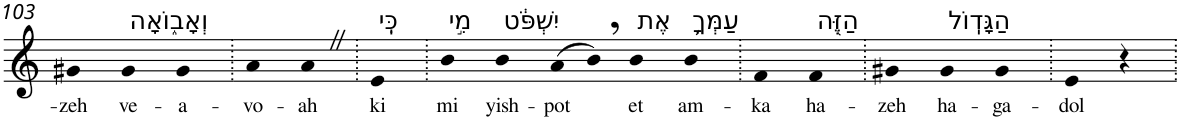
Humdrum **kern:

**kern	**text
*part1	*part1
*staff1	*staff1
*I"Piano	*
*I'Pno	*
!!LO:PB:g=z
*clefG2	*
*k[]	*
=103	=103
!	!LO:LY:b
4g#X	-zeh
!LO:TX:a:t=וְאָב֑וֹאָה	!
!	!LO:LY:b
4g#	ve-
!	!LO:LY:b
4g#	-a-
=104.	=104.
!	!LO:LY:b
4a	-vo-
!	!LO:LY:b
4aZ	-ah
=105.	=105.
!LO:TX:a:t=כִּֽי	!
!	!LO:LY:b
4e	ki
=106.	=106.
!LO:TX:a:t=מִ֣י	!
!	!LO:LY:b
4b	mi
!LO:TX:a:t=יִשְׁפֹּ֔ט	!
!	!LO:LY:b
4b	yish-
!	!LO:LY:b
(>8a	-pot
8b,)	.
!LO:TX:a:t=אֶת	!
!	!LO:LY:b
4b	et
!LO:TX:a:t=עַמְּךָ֥	!
!	!LO:LY:b
4b	am-
=107.	=107.
!	!LO:LY:b
4f	-ka
!LO:TX:a:t=הַזֶּ֖ה	!
!	!LO:LY:b
4f	ha-
=108.	=108.
!	!LO:LY:b
4g#X	-zeh
!LO:TX:a:t=הַגָּדֽוֹל	!
!	!LO:LY:b
4g#	ha-
!	!LO:LY:b
4g#	-ga-
=109.	=109.
!	!LO:LY:b
4e	-dol
4r	.
=.	=.
*-	*-
